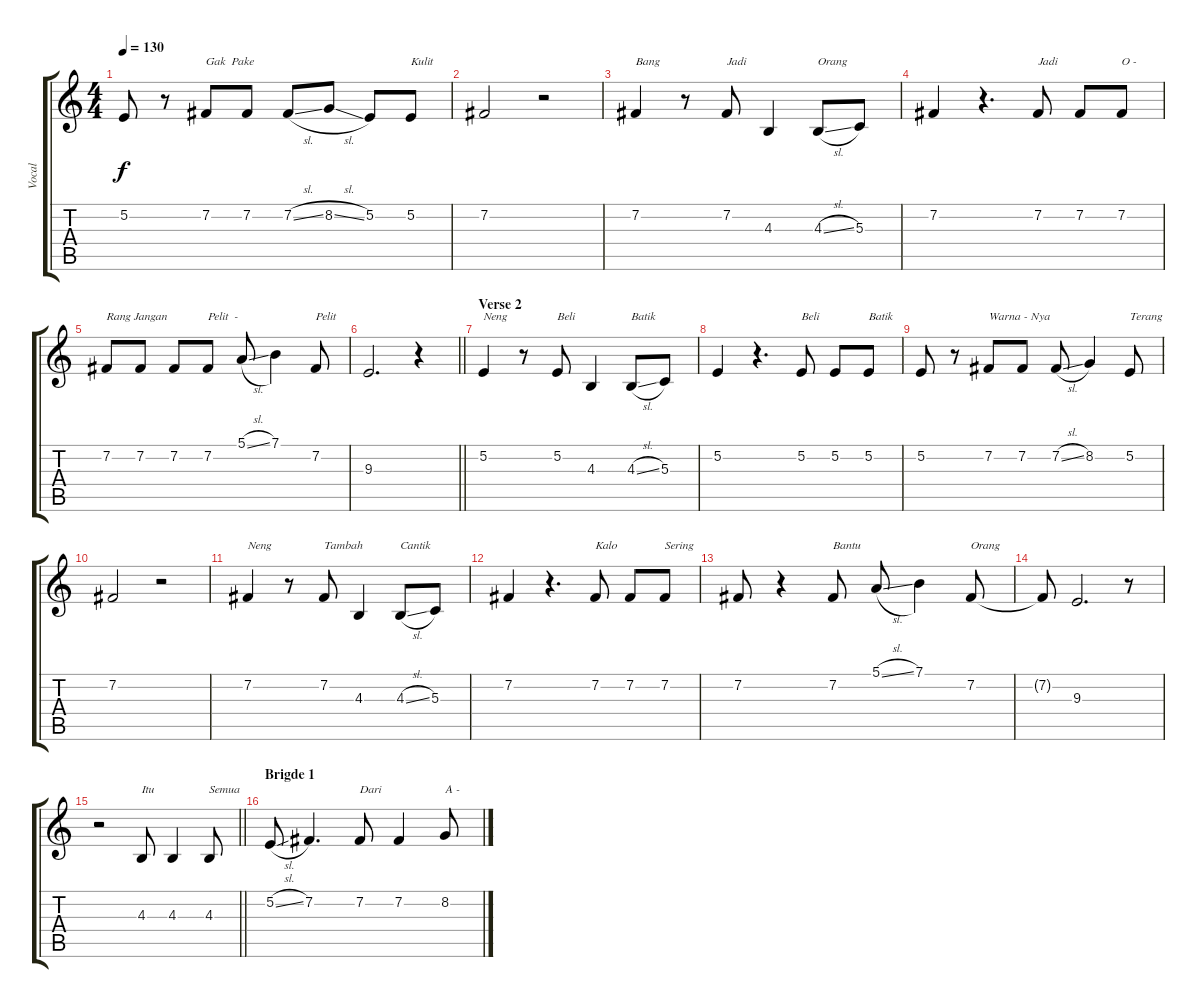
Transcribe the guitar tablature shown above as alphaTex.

\track ("Vocal" "Vocal") {instrument lead1square}
\staff {score tabs}
\tuning (E4 B3 G3 D3 A2 E2) {hide}
\ts (4 4)
\tempo 130
\clef g2
\ks c
5.2.8{dy f} r.8 7.2.8{txt "Gak  Pake"} 7.2.8 7.2{sl}.8 8.2{sl}.8 5.2.8 5.2.8{txt "Kulit"} |
7.2.2 r.2 |
7.2.4{txt "Bang"} r.8 7.2.8{txt "Jadi"} 4.3.4 4.3{sl}.8{txt "Orang"} 5.3.8 |
7.2.4 r.4{d} 7.2.8{txt "Jadi"} 7.2.8 7.2.8{txt "O -"} |
7.2.8{txt "Rang Jangan"} 7.2.8 7.2.8 7.2.8{txt "Pelit  -"} 5.1{sl}.8 7.1.4 7.2.8{txt "Pelit"} |
\barLineRight lightlight
9.3.2{d} r.4 |
\section ("" "Verse 2")
5.2.4{txt "Neng"} r.8 5.2.8{txt "Beli"} 4.3.4 4.3{sl}.8{txt "Batik"} 5.3.8 |
5.2.4 r.4{d} 5.2.8{txt "Beli"} 5.2.8 5.2.8{txt "Batik"} |
5.2.8 r.8 7.2.8{txt "Warna - Nya"} 7.2.8 7.2{sl}.8 8.2.4 5.2.8{txt "Terang"} |
7.2.2 r.2 |
7.2.4{txt "Neng"} r.8 7.2.8{txt "Tambah"} 4.3.4 4.3{sl}.8{txt "Cantik"} 5.3.8 |
7.2.4 r.4{d} 7.2.8{txt "Kalo"} 7.2.8 7.2.8{txt "Sering"} |
7.2.8 r.4 7.2.8{txt "Bantu"} 5.1{sl}.8 7.1.4 7.2.8{txt "Orang"} |
7.2{t}.8 9.3.2{d} r.8 |
\barLineRight lightlight
r.2 4.3.8{txt "Itu"} 4.3.4 4.3.8{txt "Semua"} |
\section ("" "Brigde 1")
5.2{sl}.8 7.2.4{d} 7.2.8{txt "Dari"} 7.2.4 8.2.8{txt "A -"}
